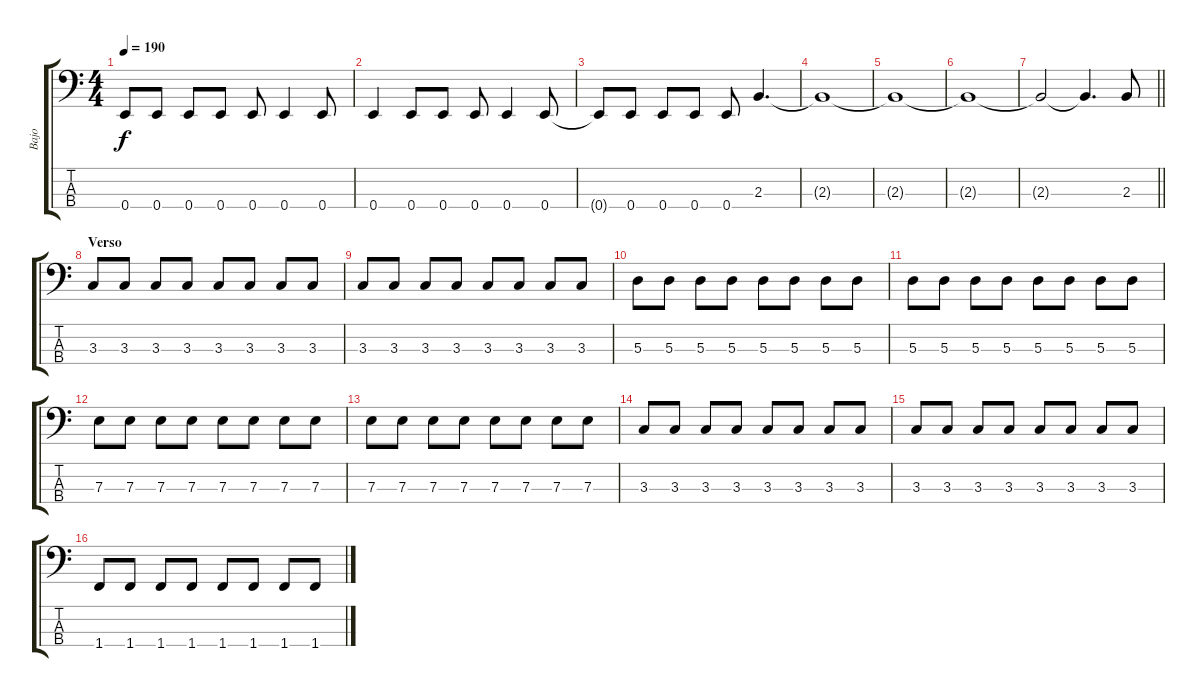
\track ("Bajo" "Bajo") {instrument overdrivenguitar}
\staff {score tabs}
\tuning (G2 D2 A1 E1) {hide}
\ts (4 4)
\tempo 190
\clef f4
\ks c
0.4{t}.8{dy f} 0.4.8 0.4.8 0.4.8 0.4.8 0.4.4 0.4.8 |
0.4.4 0.4.8 0.4.8 0.4.8 0.4.4 0.4.8 |
0.4{t}.8 0.4.8 0.4.8 0.4.8 0.4.8 2.3.4{d} |
2.3{t}.1 |
2.3{t}.1 |
2.3{t}.1 |
\barLineRight lightlight
2.3{t}.2 2.3{t}.4{d} 2.3.8 |
\section ("" "Verso")
3.3.8 3.3.8 3.3.8 3.3.8 3.3.8 3.3.8 3.3.8 3.3.8 |
3.3.8 3.3.8 3.3.8 3.3.8 3.3.8 3.3.8 3.3.8 3.3.8 |
5.3.8 5.3.8 5.3.8 5.3.8 5.3.8 5.3.8 5.3.8 5.3.8 |
5.3.8 5.3.8 5.3.8 5.3.8 5.3.8 5.3.8 5.3.8 5.3.8 |
7.3.8 7.3.8 7.3.8 7.3.8 7.3.8 7.3.8 7.3.8 7.3.8 |
7.3.8 7.3.8 7.3.8 7.3.8 7.3.8 7.3.8 7.3.8 7.3.8 |
3.3.8 3.3.8 3.3.8 3.3.8 3.3.8 3.3.8 3.3.8 3.3.8 |
3.3.8 3.3.8 3.3.8 3.3.8 3.3.8 3.3.8 3.3.8 3.3.8 |
1.4.8 1.4.8 1.4.8 1.4.8 1.4.8 1.4.8 1.4.8 1.4.8
